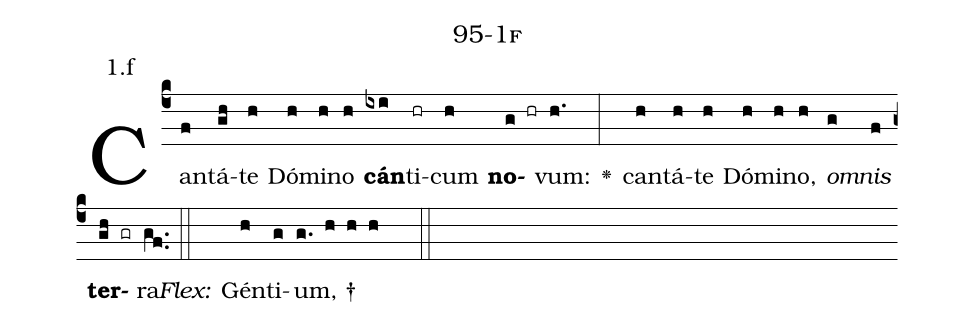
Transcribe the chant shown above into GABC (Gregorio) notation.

name: 95-1f;
annotation: 1.f;
%%
(c4)Can(f)tá(gh)te(h) Dó(h)mi(h)no(h) <b>cán</b>(ixi)ti(hr)cum(h) <b>no</b>(g hr)vum:(h.) <v>\greheightstar</v>(:) can(h)tá(h)te(h) Dó(h)mi(h)no,(h) <i>om</i>(g)<i>nis</i>(f) <b>ter</b>(gh gr)ra.(gf..) (::)
<i>Flex:</i>()  Gén(h)ti(g)um, †(g. h h h  ::)

%E(h) u(h) o(g) u(f) a(gh) e.(gf..) (::)
